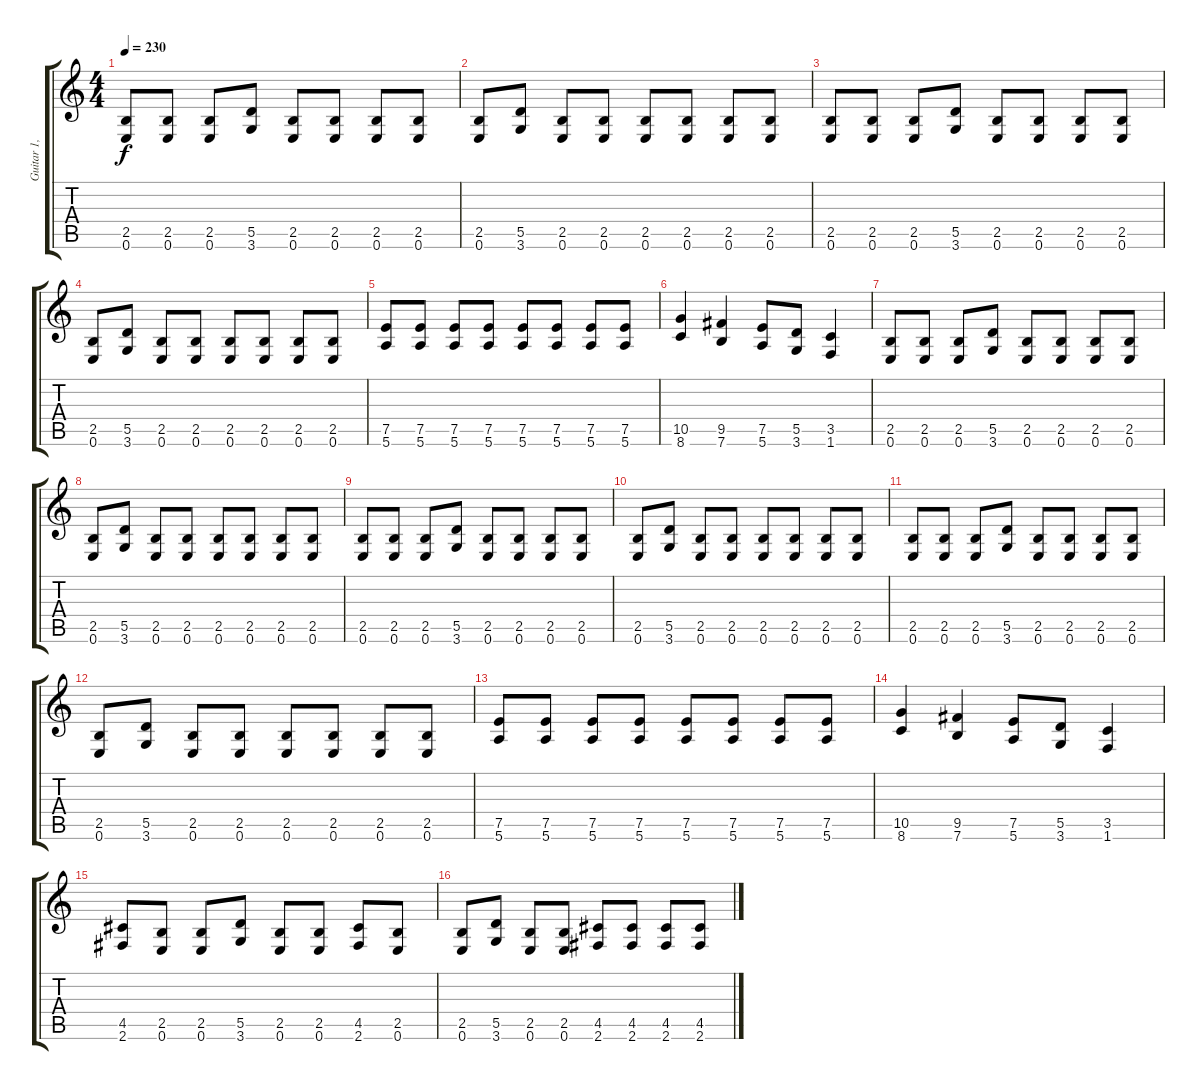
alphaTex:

\track ("Guitar 1, Dime" "Guitar 1, ") {instrument overdrivenguitar}
\staff {score tabs}
\tuning (E4 B3 G3 D3 A2 E2) {hide}
\ts (4 4)
\tempo 230
\clef g2
\ks c
(2.5 0.6).8{dy f} (2.5 0.6).8 (2.5 0.6).8 (5.5 3.6).8 (2.5 0.6).8 (2.5 0.6).8 (2.5 0.6).8 (2.5 0.6).8 |
(2.5 0.6).8 (5.5 3.6).8 (2.5 0.6).8 (2.5 0.6).8 (2.5 0.6).8 (2.5 0.6).8 (2.5 0.6).8 (2.5 0.6).8 |
(2.5 0.6).8 (2.5 0.6).8 (2.5 0.6).8 (5.5 3.6).8 (2.5 0.6).8 (2.5 0.6).8 (2.5 0.6).8 (2.5 0.6).8 |
(2.5 0.6).8 (5.5 3.6).8 (2.5 0.6).8 (2.5 0.6).8 (2.5 0.6).8 (2.5 0.6).8 (2.5 0.6).8 (2.5 0.6).8 |
(7.5 5.6).8 (7.5 5.6).8 (7.5 5.6).8 (7.5 5.6).8 (7.5 5.6).8 (7.5 5.6).8 (7.5 5.6).8 (7.5 5.6).8 |
(10.5 8.6).4 (9.5 7.6).4 (7.5 5.6).8 (5.5 3.6).8 (3.5 1.6).4 |
(2.5 0.6).8 (2.5 0.6).8 (2.5 0.6).8 (5.5 3.6).8 (2.5 0.6).8 (2.5 0.6).8 (2.5 0.6).8 (2.5 0.6).8 |
(2.5 0.6).8 (5.5 3.6).8 (2.5 0.6).8 (2.5 0.6).8 (2.5 0.6).8 (2.5 0.6).8 (2.5 0.6).8 (2.5 0.6).8 |
(2.5 0.6).8 (2.5 0.6).8 (2.5 0.6).8 (5.5 3.6).8 (2.5 0.6).8 (2.5 0.6).8 (2.5 0.6).8 (2.5 0.6).8 |
(2.5 0.6).8 (5.5 3.6).8 (2.5 0.6).8 (2.5 0.6).8 (2.5 0.6).8 (2.5 0.6).8 (2.5 0.6).8 (2.5 0.6).8 |
(2.5 0.6).8 (2.5 0.6).8 (2.5 0.6).8 (5.5 3.6).8 (2.5 0.6).8 (2.5 0.6).8 (2.5 0.6).8 (2.5 0.6).8 |
(2.5 0.6).8 (5.5 3.6).8 (2.5 0.6).8 (2.5 0.6).8 (2.5 0.6).8 (2.5 0.6).8 (2.5 0.6).8 (2.5 0.6).8 |
(7.5 5.6).8 (7.5 5.6).8 (7.5 5.6).8 (7.5 5.6).8 (7.5 5.6).8 (7.5 5.6).8 (7.5 5.6).8 (7.5 5.6).8 |
(10.5 8.6).4 (9.5 7.6).4 (7.5 5.6).8 (5.5 3.6).8 (3.5 1.6).4 |
(4.5 2.6).8 (2.5 0.6).8 (2.5 0.6).8 (5.5 3.6).8 (2.5 0.6).8 (2.5 0.6).8 (4.5 2.6).8 (2.5 0.6).8 |
(2.5 0.6).8 (5.5 3.6).8 (2.5 0.6).8 (2.5 0.6).8 (4.5 2.6).8 (4.5 2.6).8 (4.5 2.6).8 (4.5 2.6).8
